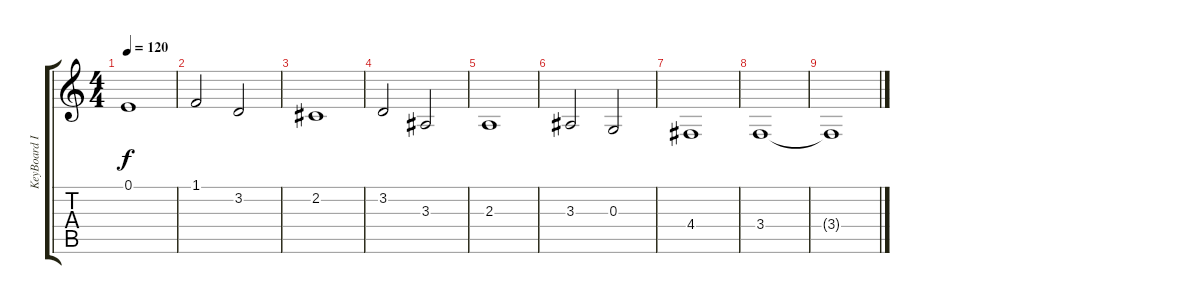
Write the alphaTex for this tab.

\track ("KeyBoard III" "KeyBoard I") {instrument choiraahs}
\staff {score tabs}
\tuning (E4 B3 G3 D3 A2 E2) {hide}
\ts (4 4)
\tempo 120
\clef g2
\ks c
0.1.1{dy f instrument pad4choir} |
1.1.2 3.2.2 |
2.2.1 |
3.2.2 3.3.2 |
2.3.1 |
3.3.2 0.3.2 |
4.4.1 |
3.4.1 |
3.4{t}.1
